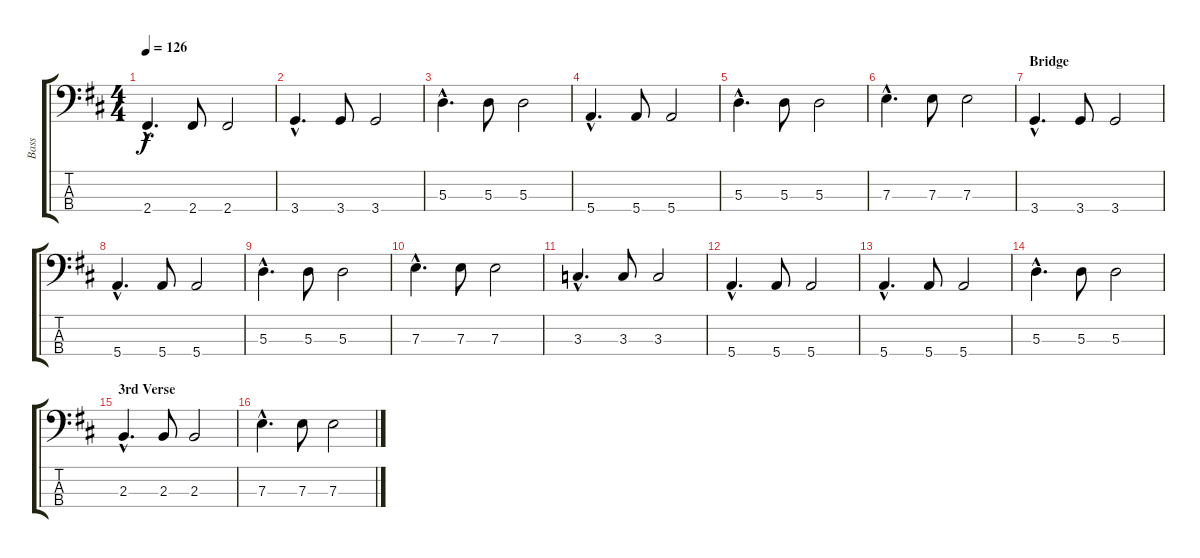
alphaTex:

\track ("Bass" "Bass") {instrument electricbassfinger}
\staff {score tabs}
\tuning (G2 D2 A1 E1) {hide}
\ts (4 4)
\tempo 126
\clef f4
\ks d
2.4{hac}.4{d dy f} 2.4.8 2.4.2 |
3.4{hac}.4{d} 3.4.8 3.4.2 |
5.3{hac}.4{d} 5.3.8 5.3.2 |
5.4{hac}.4{d} 5.4.8 5.4.2 |
5.3{hac}.4{d} 5.3.8 5.3.2 |
7.3{hac}.4{d} 7.3.8 7.3.2 |
\section ("" "Bridge")
3.4{hac}.4{d} 3.4.8 3.4.2 |
5.4{hac}.4{d} 5.4.8 5.4.2 |
5.3{hac}.4{d} 5.3.8 5.3.2 |
7.3{hac}.4{d} 7.3.8 7.3.2 |
3.3{hac}.4{d} 3.3.8 3.3.2 |
5.4{hac}.4{d} 5.4.8 5.4.2 |
5.4{hac}.4{d} 5.4.8 5.4.2 |
5.3{hac}.4{d} 5.3.8 5.3.2 |
\section ("" "3rd Verse")
2.3{hac}.4{d} 2.3.8 2.3.2 |
7.3{hac}.4{d} 7.3.8 7.3.2
